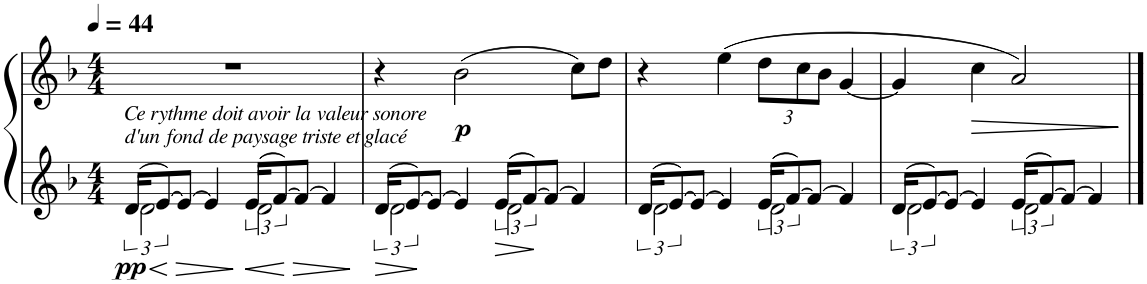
**kern	**kern	**dynam
*part1	*part1	*part1
*staff2	*staff1	*staff1/2
*I"Piano	*	*
*I'Pia.	*	*
*clefG2	*clefG2	*
*k[b-]	*k[b-]	*
*M4/4	*M4/4	*
*MM44	*MM44	*
=1	=1	=1
*^	*	*
!LO:TX:a:i:t=Ce rythme doit avoir la valeur sonore	!	!	!
!LO:TX:a:t=d'un fond de paysage triste et glacé	!	!	!
!	!	!	!LO:DY:b=2
24d/KL	2d\	1r	pp
[12e/	.	.	.
8e/J_	.	.	.
4e/]	.	.	.
24e/KL	2d\	.	.
[12f/	.	.	.
8f/J_	.	.	.
4f/]	.	.	.
=2	=2	=2	=2
24d/KL	2d\	4r	.
[12e/	.	.	.
8e/J_	.	.	.
!	!	!	!LO:DY:b
4e/]	.	(2b-\	p
24e/KL	2d\	.	.
[12f/	.	.	.
8f/J_	.	.	.
4f/]	.	8cc\L)	.
.	.	8dd\J	.
=3	=3	=3	=3
24d/KL	2d\	4r	.
[12e/	.	.	.
8e/J_	.	.	.
4e/]	.	(4ee\	.
*	*	*Xbrackettup	*
24e/KL	2d\	12dd\L	.
[12f/	.	.	.
.	.	12cc\	.
8f/J_	.	.	.
.	.	12b-\J	.
4f/]	.	[4g/	.
=4	=4	=4	=4
24d/KL	2d\	4g/]	.
[12e/	.	.	.
8e/J_	.	.	.
!	!	!	!LO:HP:b
4e/]	.	4cc\	>
24e/KL	2d\	2a/)	.
[12f/	.	.	.
8f/J_	.	.	.
4f/]	.	.	.
*v	*v	*	*
.	.	]
==	==	==
*-	*-	*-
